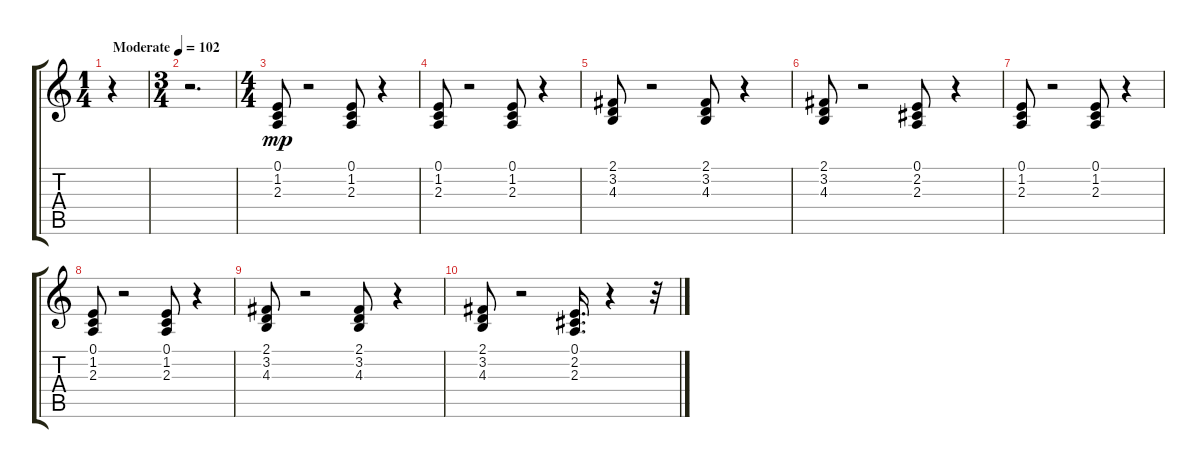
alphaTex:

\track "" {instrument electricpiano2}
\staff {score tabs}
\tuning (E4 B3 G3 D3 A2 E2) {hide}
\ts (1 4)
\tempo (102 "Moderate")
\clef g2
\ks c
r.4{dy mp instrument electricpiano2} |
\ts (3 4)
r.2{d} |
\ts (4 4)
(0.1 1.2 2.3).8 r.2 (0.1 1.2 2.3).8 r.4 |
(0.1 1.2 2.3).8 r.2 (0.1 1.2 2.3).8 r.4 |
(2.1 3.2 4.3).8 r.2 (2.1 3.2 4.3).8 r.4 |
(2.1 3.2 4.3).8 r.2 (0.1 2.2 2.3).8 r.4 |
(0.1 1.2 2.3).8 r.2 (0.1 1.2 2.3).8 r.4 |
(0.1 1.2 2.3).8 r.2 (0.1 1.2 2.3).8 r.4 |
(2.1 3.2 4.3).8 r.2 (2.1 3.2 4.3).8 r.4 |
(2.1 3.2 4.3).8 r.2 (0.1 2.2 2.3).16{d} r.4 r.32
